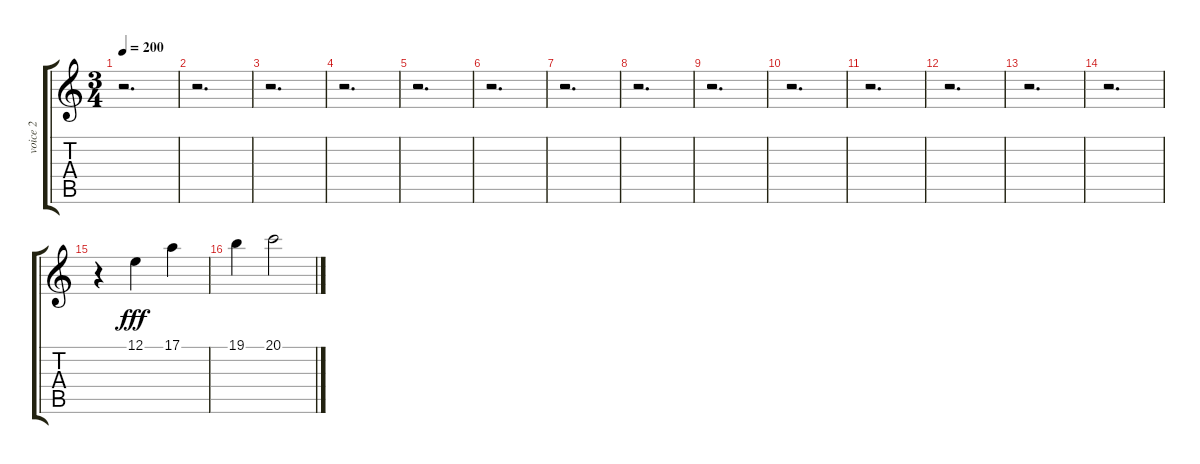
\track ("voice 2" "voice 2") {instrument choiraahs}
\staff {score tabs}
\tuning (E4 B3 G3 D3 A2 E2) {hide}
\ts (3 4)
\tempo 200
\clef g2
\ks c
r.2{d dy f} |
r.2{d} |
r.2{d} |
r.2{d} |
r.2{d} |
r.2{d} |
r.2{d} |
r.2{d} |
r.2{d} |
r.2{d} |
r.2{d} |
r.2{d} |
r.2{d} |
r.2{d} |
r.4 12.1.4{dy fff} 17.1.4 |
19.1.4 20.1.2
